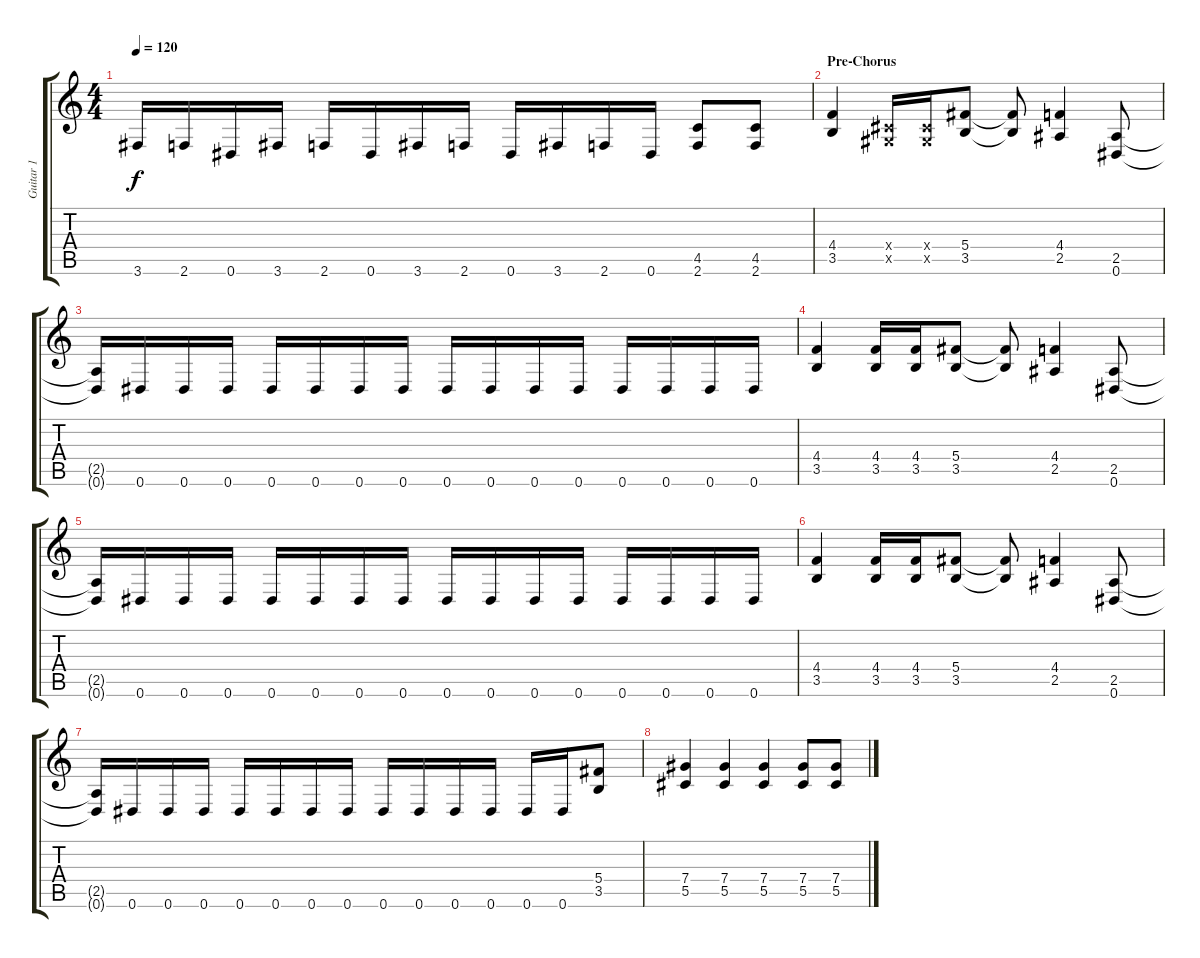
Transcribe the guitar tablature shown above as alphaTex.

\track ("Guitar 1" "Guitar 1") {instrument distortionguitar}
\staff {score tabs}
\tuning (Eb4 Bb3 Gb3 Db3 Ab2 Eb2) {hide}
\ts (4 4)
\tempo 120
\clef g2
\ks c
3.6.16{dy f} 2.6.16 0.6.16 3.6.16 2.6.16 0.6.16 3.6.16 2.6.16 0.6.16 3.6.16 2.6.16 0.6.16 (4.5 2.6).8 (4.5 2.6).8 |
\section ("" "Pre-Chorus")
(4.4 3.5).4 (0.4{x} 0.5{x}).16 (0.4{x} 0.5{x}).16 (5.4 3.5).8 (5.4{t} 3.5{t}).8 (4.4 2.5).4 (2.5 0.6).8 |
(2.5{t} 0.6{t}).16 0.6.16 0.6.16 0.6.16 0.6.16 0.6.16 0.6.16 0.6.16 0.6.16 0.6.16 0.6.16 0.6.16 0.6.16 0.6.16 0.6.16 0.6.16 |
(4.4 3.5).4 (4.4 3.5).16 (4.4 3.5).16 (5.4 3.5).8 (5.4{t} 3.5{t}).8 (4.4 2.5).4 (2.5 0.6).8 |
(2.5{t} 0.6{t}).16 0.6.16 0.6.16 0.6.16 0.6.16 0.6.16 0.6.16 0.6.16 0.6.16 0.6.16 0.6.16 0.6.16 0.6.16 0.6.16 0.6.16 0.6.16 |
(4.4 3.5).4 (4.4 3.5).16 (4.4 3.5).16 (5.4 3.5).8 (5.4{t} 3.5{t}).8 (4.4 2.5).4 (2.5 0.6).8 |
(2.5{t} 0.6{t}).16 0.6.16 0.6.16 0.6.16 0.6.16 0.6.16 0.6.16 0.6.16 0.6.16 0.6.16 0.6.16 0.6.16 0.6.16 0.6.16 (5.4 3.5).8 |
(7.4 5.5).4 (7.4 5.5).4 (7.4 5.5).4 (7.4 5.5).8 (7.4 5.5).8
